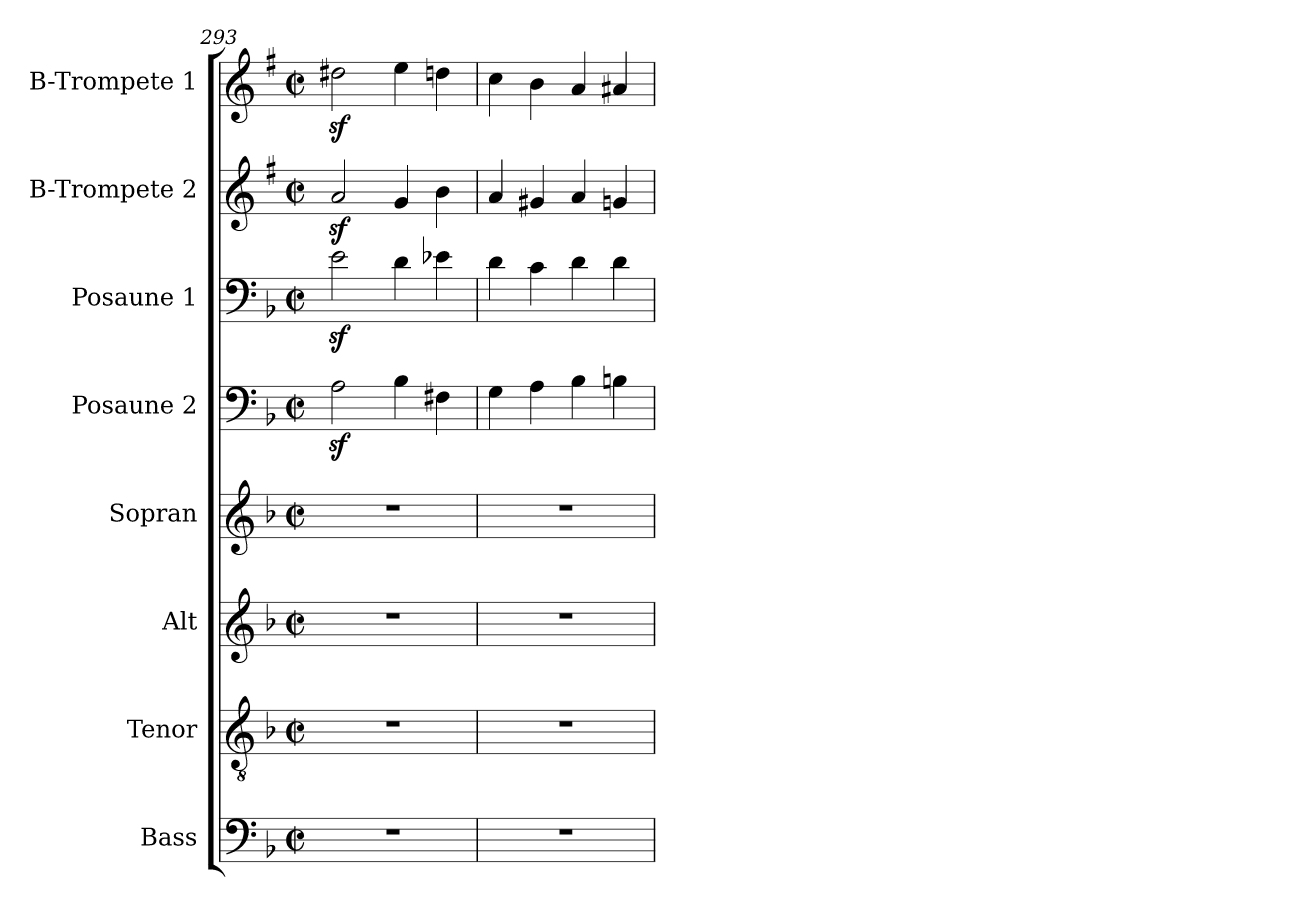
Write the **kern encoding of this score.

**kern	**kern	**kern	**kern	**kern	**kern	**kern	**kern
*part8	*part7	*part6	*part5	*part4	*part3	*part2	*part1
*staff8	*staff7	*staff6	*staff5	*staff4	*staff3	*staff2	*staff1
*I"Bass	*I"Tenor	*I"Alt	*I"Sopran	*I"Posaune 2	*I"Posaune 1	*I"B-Trompete 2	*I"B-Trompete 1
*I'B.	*I'T.	*I'A.	*I'S.	*I'Pos. 2	*I'Pos. 1	*I'B Trp. 2	*I'B Trp. 1
!!LO:PB:g=z
*clefF4	*clefGv2	*clefG2	*clefG2	*clefF4	*clefF4	*clefG2	*clefG2
*	*	*	*	*	*	*ITrd1c2	*ITrd1c2
*k[b-]	*k[b-]	*k[b-]	*k[b-]	*k[b-]	*k[b-]	*k[b-]	*k[b-]
*F:	*F:	*F:	*F:	*F:	*F:	*F:	*F:
*M2/2	*M2/2	*M2/2	*M2/2	*M2/2	*M2/2	*M2/2	*M2/2
*met(c|)	*met(c|)	*met(c|)	*met(c|)	*met(c|)	*met(c|)	*met(c|)	*met(c|)
=293	=293	=293	=293	=293	=293	=293	=293
1r	1r	1r	1r	2Az<\	2ez<\	2gz</	2cc#Xz<\
.	.	.	.	4B-\	4d\	4f/	4dd\
.	.	.	.	4F#X\	4e-X\	4a\	4ccn\
=294	=294	=294	=294	=294	=294	=294	=294
1r	1r	1r	1r	4G\	4d\	4g/	4b-\
.	.	.	.	4A\	4c\	4f#X/	4a\
.	.	.	.	4B-\	4d\	4g/	4g/
.	.	.	.	4Bn\	4d\	4fn/	4g#X/
=	=	=	=	=	=	=	=
*-	*-	*-	*-	*-	*-	*-	*-
